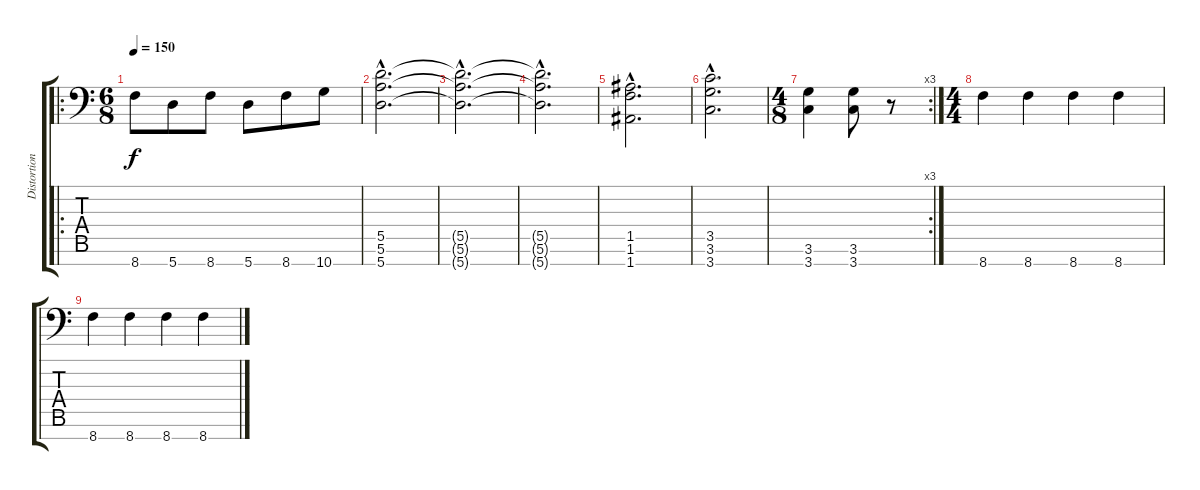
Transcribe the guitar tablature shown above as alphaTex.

\track ("Distortion 7 str. drop A" "Distortion") {instrument distortionguitar}
\staff {score tabs}
\tuning (E4 B3 G3 D3 A2 E2 A1) {hide}
\ro
\ts (6 8)
\tempo 150
\clef f4
\ks c
8.7.8{dy f} 5.7.8 8.7.8 5.7.8 8.7.8 10.7.8 |
(5.5{hac} 5.6{hac} 5.7{hac}).2{d} |
(5.5{hac t} 5.6{hac t} 5.7{hac t}).2{d} |
(5.5{hac t} 5.6{hac t} 5.7{hac t}).2{d} |
(1.5{hac} 1.6{hac} 1.7{hac}).2{d} |
(3.5{hac} 3.6{hac} 3.7{hac}).2{d} |
\rc 3
\ts (4 8)
(3.6 3.7).4 (3.6 3.7).8 r.8 |
\ts (4 4)
8.7.4 8.7.4 8.7.4 8.7.4 |
8.7.4 8.7.4 8.7.4 8.7.4
